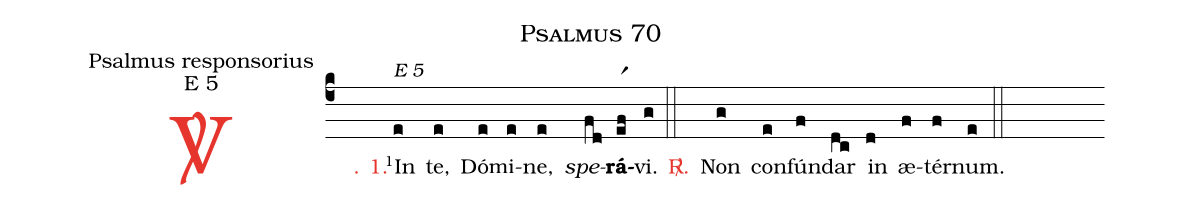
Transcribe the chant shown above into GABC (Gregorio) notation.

name: Psalmus 70;
office-part: Psalmus responsorius;
mode: E 5;
%%
(c4)

<c><sp>V/</sp>. 1.</c>() <v>\VSup{1}</v>In(e[alt:E 5]) te,(e) Dó(e)mi(e)ne,(e) <i>spe</i>(fd)<b>rá</b>(er1f)vi.(g)

(::)

<nlba><c><sp>R/</sp>.</c>() Non</nlba>(g) con(e)fún(f)dar(dc) in(d) æ(f)tér(f)num.(e)

(::)
